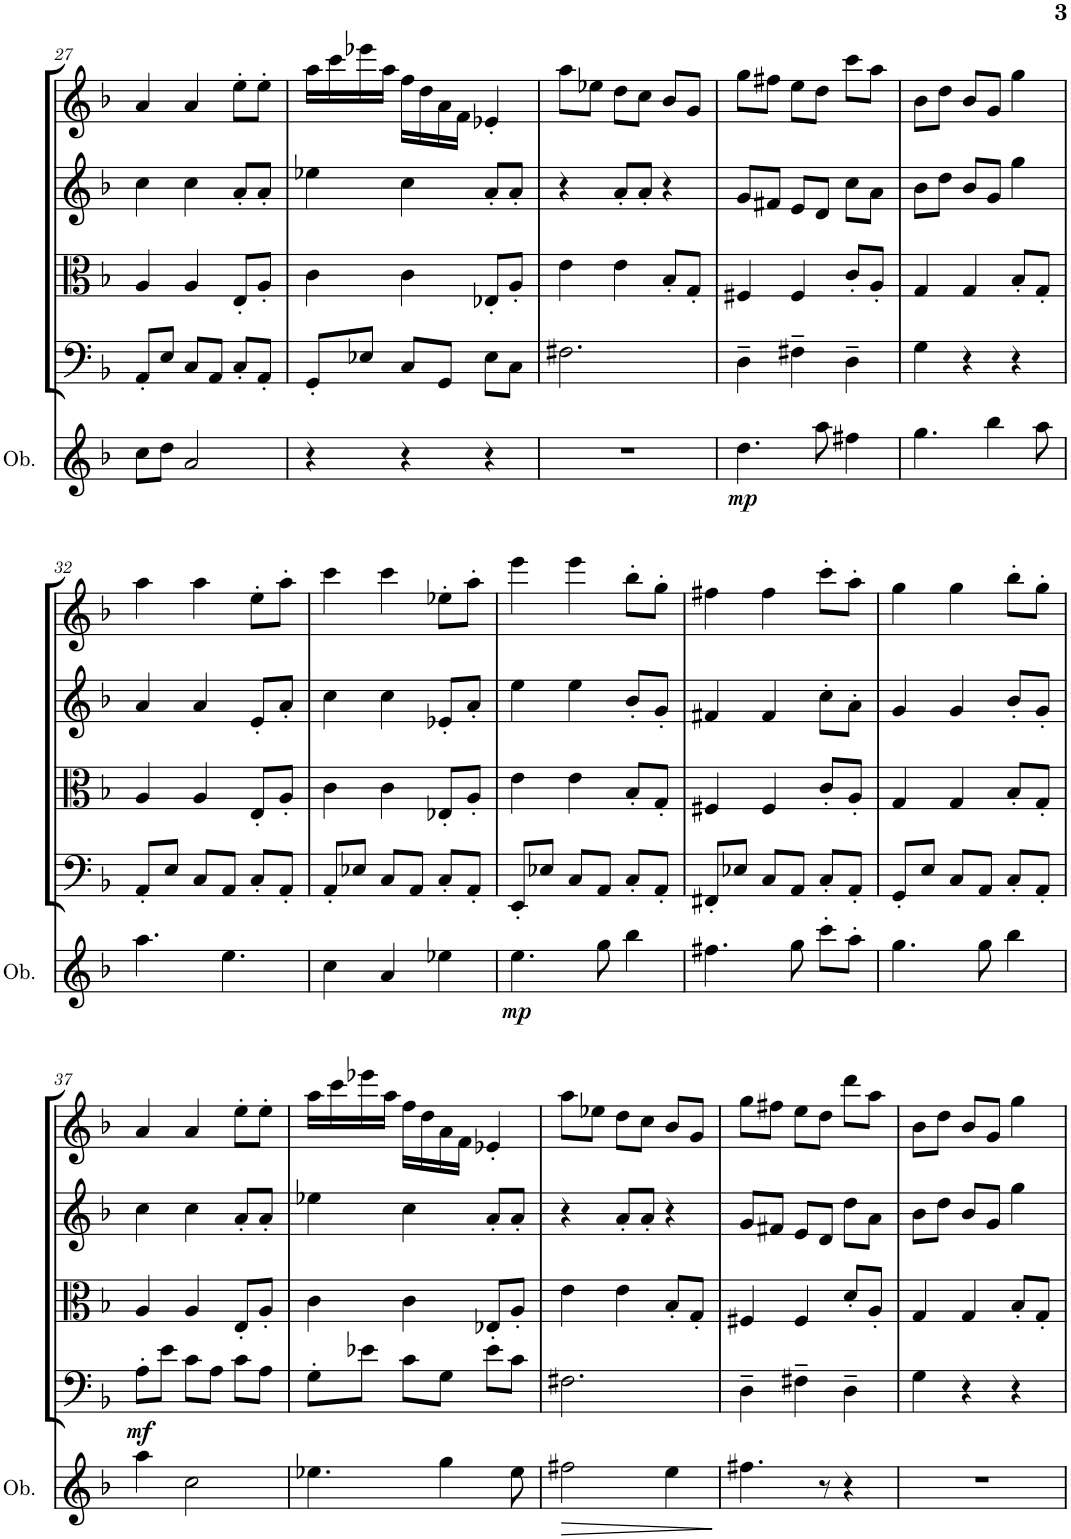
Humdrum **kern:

**kern	**dynam	**kern	**dynam	**kern	**kern	**kern
*part5	*part5	*part4	*part4	*part3	*part2	*part1
*staff5	*staff5	*staff4	*staff4	*staff3	*staff2	*staff1
*I"Oboe	*	*I"Violoncello	*	*I"Viola	*I"Violin II	*I"Violin I
*I'Ob.	*	*I'Vc	*	*I'Vla	*I'Vln	*I'Vln
!!LO:PB:g=z
*clefG2	*	*clefF4	*	*clefC3	*clefG2	*clefG2
*k[b-]	*	*k[b-]	*	*k[b-]	*k[b-]	*k[b-]
*M3/4	*	*M3/4	*	*M3/4	*M3/4	*M3/4
=27	=27	=27	=27	=27	=27	=27
8cc\L	.	8AA'/L	.	4A/	4cc\	4a/
8dd\J	.	8E/J	.	.	.	.
2a/	.	8C/L	.	4A/	4cc\	4a/
.	.	8AA/J	.	.	.	.
.	.	8C'/L	.	8E'/L	8a'/L	8ee'\L
.	.	8AA'/J	.	8A'/J	8a'/J	8ee'\J
=28	=28	=28	=28	=28	=28	=28
4r	.	8GG'/L	.	4c\	4ee-X\	16aa\LL
.	.	.	.	.	.	16ccc\
.	.	8E-X/J	.	.	.	16eee-X\
.	.	.	.	.	.	16aa\JJ
4r	.	8C/L	.	4c\	4cc\	16ff\LL
.	.	.	.	.	.	16dd\
.	.	8GG/J	.	.	.	16a\
.	.	.	.	.	.	16f\JJ
4r	.	8E-\L	.	8E-X'/L	8a'/L	4e-X'/
.	.	8C\J	.	8A'/J	8a'/J	.
=29	=29	=29	=29	=29	=29	=29
2.r	.	2.F#X\	.	4e\	4r	8aa\L
.	.	.	.	.	.	8ee-X\J
.	.	.	.	4e\	8a'/L	8dd\L
.	.	.	.	.	8a'/J	8cc\J
.	.	.	.	8B-'/L	4r	8b-/L
.	.	.	.	8G'/J	.	8g/J
=30	=30	=30	=30	=30	=30	=30
!	!LO:DY:b	!	!	!	!	!
4.dd\	mp	4D~\	.	4F#X/	8g/L	8gg\L
.	.	.	.	.	8f#X/J	8ff#X\J
.	.	4F#X~\	.	4F#/	8e/L	8ee\L
8aa\	.	.	.	.	8d/J	8dd\J
4ff#X\	.	4D~\	.	8c'/L	8cc\L	8ccc\L
.	.	.	.	8A'/J	8a\J	8aa\J
=31	=31	=31	=31	=31	=31	=31
4.gg\	.	4G\	.	4G/	8b-\L	8b-\L
.	.	.	.	.	8dd\J	8dd\J
.	.	4r	.	4G/	8b-/L	8b-/L
4bb-\	.	.	.	.	8g/J	8g/J
.	.	4r	.	8B-'/L	4gg\	4gg\
8aa\	.	.	.	8G'/J	.	.
!!LO:LB:g=z
=32	=32	=32	=32	=32	=32	=32
4.aa\	.	8AA'/L	.	4A/	4a/	4aa\
.	.	8E/J	.	.	.	.
.	.	8C/L	.	4A/	4a/	4aa\
4.ee\	.	8AA/J	.	.	.	.
.	.	8C'/L	.	8E'/L	8e'/L	8ee'\L
.	.	8AA'/J	.	8A'/J	8a'/J	8aa'\J
=33	=33	=33	=33	=33	=33	=33
4cc\	.	8AA'/L	.	4c\	4cc\	4ccc\
.	.	8E-X/J	.	.	.	.
4a/	.	8C/L	.	4c\	4cc\	4ccc\
.	.	8AA/J	.	.	.	.
4ee-X\	.	8C'/L	.	8E-X'/L	8e-X'/L	8ee-X'\L
.	.	8AA'/J	.	8A'/J	8a'/J	8aa'\J
=34	=34	=34	=34	=34	=34	=34
!	!LO:DY:b	!	!	!	!	!
4.ee\	mp	8EE'/L	.	4e\	4ee\	4eee\
.	.	8E-X/J	.	.	.	.
.	.	8C/L	.	4e\	4ee\	4eee\
8gg\	.	8AA/J	.	.	.	.
4bb-\	.	8C'/L	.	8B-'/L	8b-'/L	8bb-'\L
.	.	8AA'/J	.	8G'/J	8g'/J	8gg'\J
=35	=35	=35	=35	=35	=35	=35
4.ff#X\	.	8FF#X'/L	.	4F#X/	4f#X/	4ff#X\
.	.	8E-X/J	.	.	.	.
.	.	8C/L	.	4F#/	4f#/	4ff#\
8gg\	.	8AA/J	.	.	.	.
8ccc'\L	.	8C'/L	.	8c'/L	8cc'\L	8ccc'\L
8aa'\J	.	8AA'/J	.	8A'/J	8a'\J	8aa'\J
=36	=36	=36	=36	=36	=36	=36
4.gg\	.	8GG'/L	.	4G/	4g/	4gg\
.	.	8E/J	.	.	.	.
.	.	8C/L	.	4G/	4g/	4gg\
8gg\	.	8AA/J	.	.	.	.
4bb-\	.	8C'/L	.	8B-'/L	8b-'/L	8bb-'\L
.	.	8AA'/J	.	8G'/J	8g'/J	8gg'\J
!!LO:LB:g=z
=37	=37	=37	=37	=37	=37	=37
!	!	!	!LO:DY:b	!	!	!
4aa\	.	8A'\L	mf	4A/	4cc\	4a/
.	.	8e\J	.	.	.	.
2cc\	.	8c\L	.	4A/	4cc\	4a/
.	.	8A\J	.	.	.	.
.	.	8c\L	.	8E'/L	8a'/L	8ee'\L
.	.	8A\J	.	8A'/J	8a'/J	8ee'\J
=38	=38	=38	=38	=38	=38	=38
4.ee-X\	.	8G'\L	.	4c\	4ee-X\	16aa\LL
.	.	.	.	.	.	16ccc\
.	.	8e-X\J	.	.	.	16eee-X\
.	.	.	.	.	.	16aa\JJ
.	.	8c\L	.	4c\	4cc\	16ff\LL
.	.	.	.	.	.	16dd\
4gg\	.	8G\J	.	.	.	16a\
.	.	.	.	.	.	16f\JJ
.	.	8e-\L	.	8E-X'/L	8a'/L	4e-X'/
8ee-\	.	8c\J	.	8A'/J	8a'/J	.
=39	=39	=39	=39	=39	=39	=39
!	!LO:HP:b	!	!	!	!	!
2ff#X\	>	2.F#X\	.	4e\	4r	8aa\L
.	.	.	.	.	.	8ee-X\J
.	.	.	.	4e\	8a'/L	8dd\L
.	.	.	.	.	8a'/J	8cc\J
4ee\	.	.	.	8B-'/L	4r	8b-/L
.	.	.	.	8G'/J	.	8g/J
=40	=40	=40	=40	=40	=40	=40
4.ff#X\	.	4D~\	.	4F#X/	8g/L	8gg\L
.	.	.	.	.	8f#X/J	8ff#X\J
.	.	4F#X~\	.	4F#/	8e/L	8ee\L
8r	]	.	.	.	8d/J	8dd\J
4r	.	4D~\	.	8d'/L	8dd\L	8ddd\L
.	.	.	.	8A'/J	8a\J	8aa\J
=41	=41	=41	=41	=41	=41	=41
2.r	.	4G\	.	4G/	8b-\L	8b-\L
.	.	.	.	.	8dd\J	8dd\J
.	.	4r	.	4G/	8b-/L	8b-/L
.	.	.	.	.	8g/J	8g/J
.	.	4r	.	8B-'/L	4gg\	4gg\
.	.	.	.	8G'/J	.	.
=	=	=	=	=	=	=
*-	*-	*-	*-	*-	*-	*-
